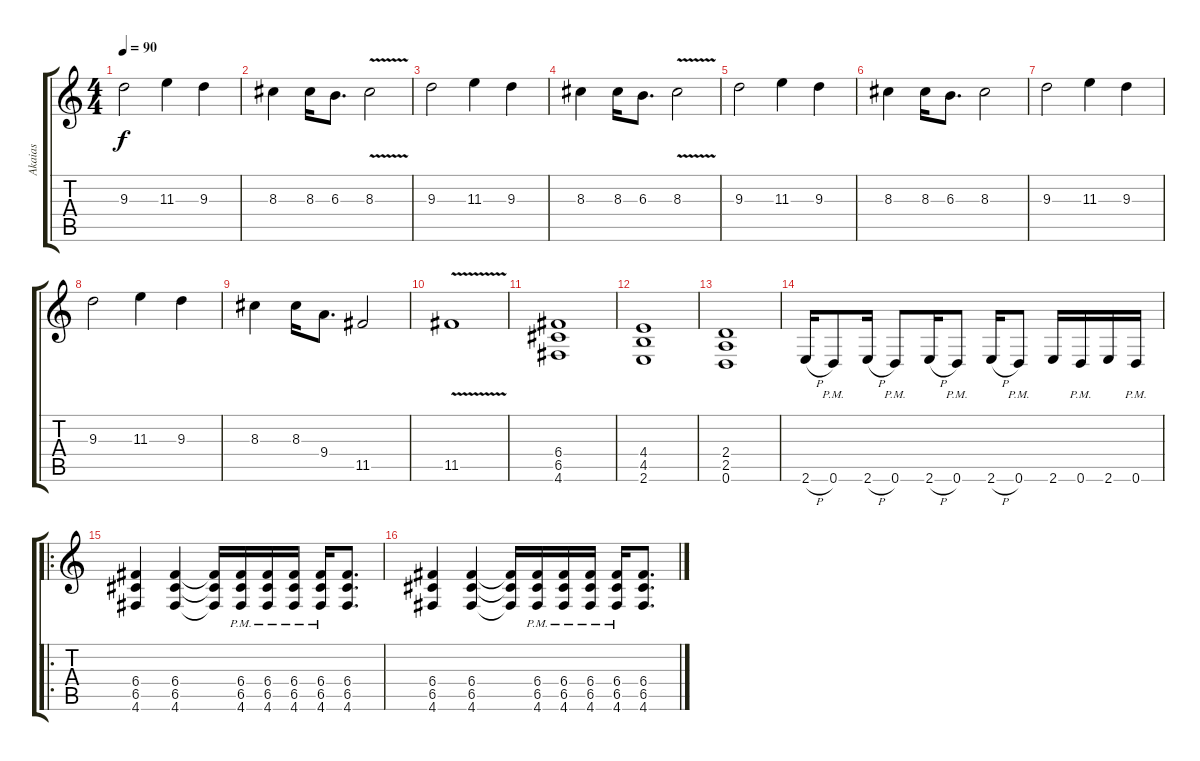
\track ("Akaias" "Akaias") {instrument distortionguitar}
\staff {score tabs}
\tuning (D4 A3 F3 C3 G2 D2) {hide}
\ts (4 4)
\tempo 90
\clef g2
\ks c
9.3.2{dy f volume 9 balance 8} 11.3.4 9.3.4 |
8.3.4 8.3.16 6.3.8{d} 8.3{v}.2 |
9.3.2{volume 12 balance 1} 11.3.4 9.3.4 |
8.3.4 8.3.16 6.3.8{d} 8.3{v}.2 |
9.3.2 11.3.4 9.3.4 |
8.3.4 8.3.16 6.3.8{d} 8.3.2 |
9.3.2 11.3.4 9.3.4 |
9.3.2 11.3.4 9.3.4 |
8.3.4 8.3.16 9.4.8{d} 11.5.2 |
11.5{v}.1 |
(6.4 6.5 4.6).1{volume 14} |
(4.4 4.5 2.6).1 |
(2.4 2.5 0.6).1 |
2.6{h}.16 0.6{pm}.8 2.6{h}.16 0.6{pm}.8 2.6{h}.16 0.6{pm}.8 2.6{h}.16 0.6{pm}.8 2.6.16 0.6{pm}.16 2.6.16 0.6{pm}.16 |
\ro
(6.4 6.5 4.6).4{volume 12} (6.4 6.5 4.6).4 (6.4{t} 6.5{t} 4.6{t}).16 (6.4{pm} 6.5{pm} 4.6{pm}).16 (6.4{pm} 6.5{pm} 4.6{pm}).16 (6.4{pm} 6.5{pm} 4.6{pm}).16 (6.4{pm} 6.5{pm} 4.6{pm}).16 (6.4 6.5 4.6).8{d} |
(6.4 6.5 4.6).4 (6.4 6.5 4.6).4 (6.4{t} 6.5{t} 4.6{t}).16 (6.4{pm} 6.5{pm} 4.6{pm}).16 (6.4{pm} 6.5{pm} 4.6{pm}).16 (6.4{pm} 6.5{pm} 4.6{pm}).16 (6.4{pm} 6.5{pm} 4.6{pm}).16 (6.4 6.5 4.6).8{d}
